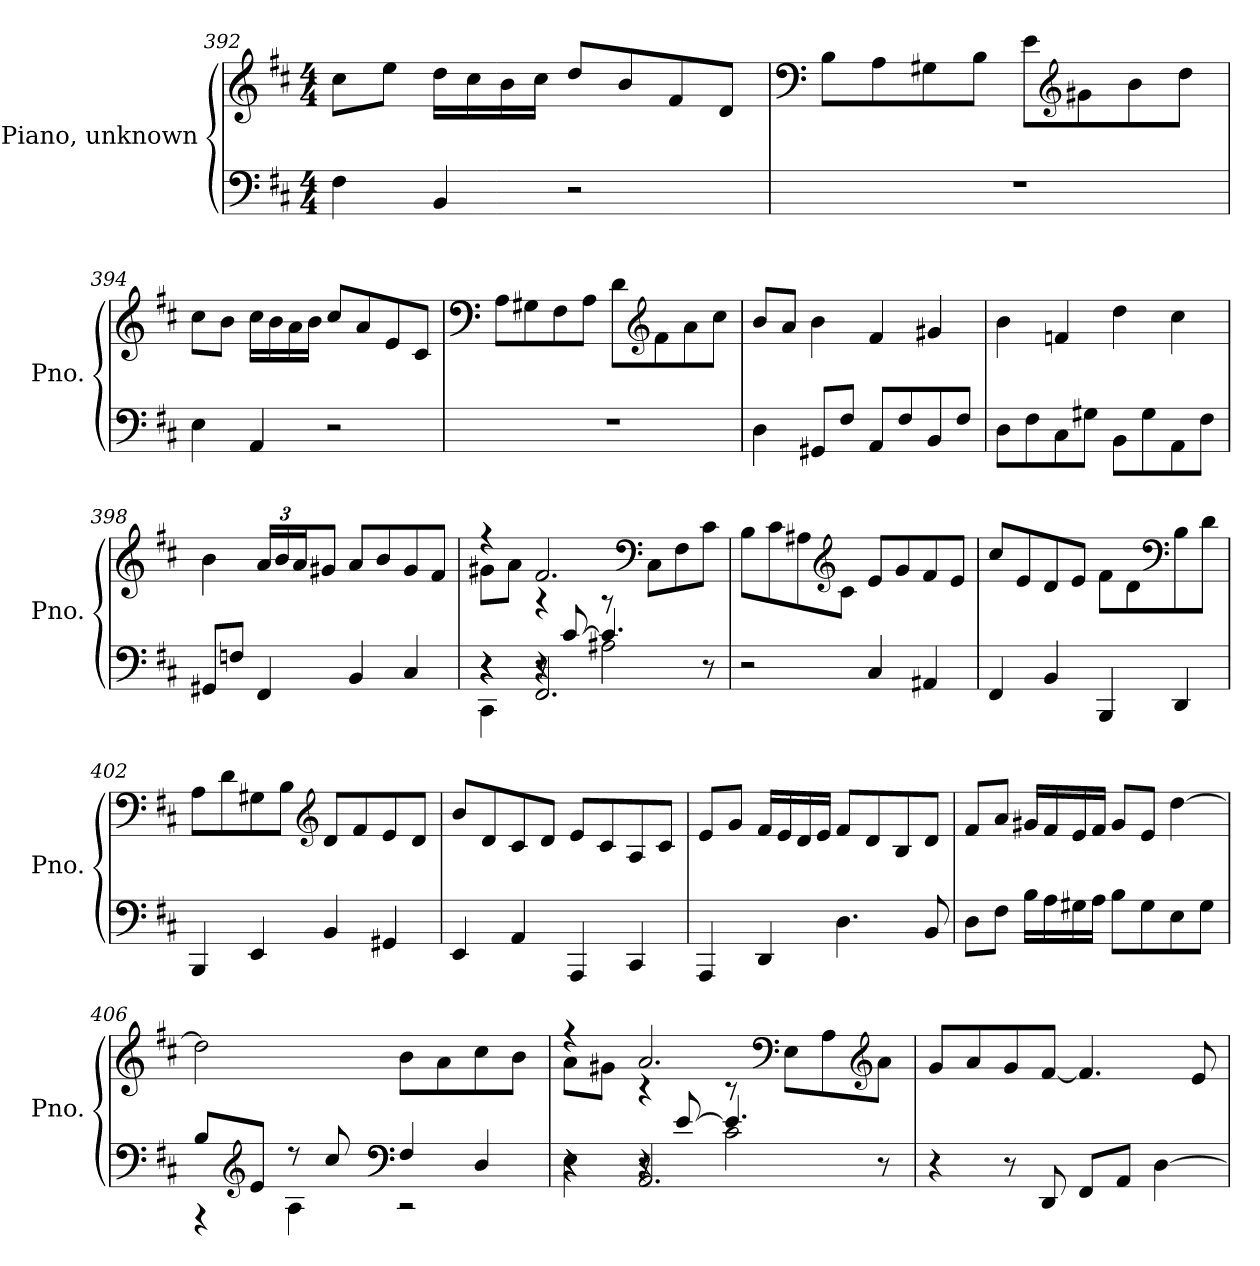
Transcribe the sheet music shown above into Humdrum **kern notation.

**kern	**kern
*part1	*part1
*staff2	*staff1
*I"Piano, unknown	*
*I'Pno.	*
!!LO:LB:g=z
*clefF4	*clefG2
*k[f#c#]	*k[f#c#]
*M4/4	*M4/4
=392	=392
4F#\	8cc#\L
.	8ee\J
4BB/	16dd\LL
.	16cc#\
.	16b\
.	16cc#\JJ
2r	8dd/L
.	8b/
.	8f#/
.	8d/J
=393	=393
*	*clefF4
1r	8B\L
.	8A\
.	8G#X\
.	8B\J
.	8e\L
*	*clefG2
.	8g#X\
.	8b\
.	8dd\J
=394	=394
4E\	8cc#\L
.	8b\J
4AA/	16cc#\LL
.	16b\
.	16a\
.	16b\JJ
2r	8cc#/L
.	8a/
.	8e/
.	8c#/J
!!LO:LB:g=z
=395	=395
*	*clefF4
1r	8A\L
.	8G#X\
.	8F#\
.	8A\J
.	8d\L
*	*clefG2
.	8f#\
.	8a\
.	8cc#\J
=396	=396
4D\	8b/L
.	8a/J
8GG#X/L	4b\
8F#/J	.
8AA/L	4f#/
8F#/	.
8BB/	4g#X/
8F#/J	.
=397	=397
8D\L	4b\
8F#\	.
8C#\	4fn/
8G#X\J	.
8BB\L	4dd\
8G#\	.
8AA\	4cc#\
8F#\J	.
=398	=398
8GG#X/L	4b\
8Fn/J	.
*	*Xbrackettup
4FF#/	24a/LL
.	24b/
.	24a/J
.	8g#X/J
4BB/	8a/L
.	8b/
4C#/	8g#/
.	8f#/J
!!LO:LB:g=z
=399	=399
*^	*^
*	*^	*	*
4r	4CC#\	4r	4r	8g#X\L
.	.	.	.	8a\J
8r	4r	2.FF#/	2.f#/	4r
[8c#/	.	.	.	.
4.c#/]	2A#X\	.	.	8r
*	*	*	*clefF4	*
.	.	.	.	8C#\L
.	.	.	.	8F#\
8r	.	.	.	8c#\J
*v	*v	*v	*	*
*	*v	*v
=400	=400
2r	8B\L
.	8c#\
.	8A#X\
*	*clefG2
.	8c#\J
4C#/	8e/L
.	8g/
4AA#X/	8f#/
.	8e/J
=401	=401
4FF#/	8cc#/L
.	8e/
4BB/	8d/
.	8e/J
4BBB/	8f#\L
.	8d\
*	*clefF4
4DD/	8B\
.	8d\J
!!LO:PB:g=z
=402	=402
4BBB/	8A\L
.	8d\
4EE/	8G#X\
.	8B\J
*	*clefG2
4BB/	8d/L
.	8f#/
4GG#X/	8e/
.	8d/J
=403	=403
4EE/	8b/L
.	8d/
4AA/	8c#/
.	8d/J
4AAA/	8e/L
.	8c#/
4CC#/	8A/
.	8c#/J
=404	=404
4AAA/	8e/L
.	8g/J
4DD/	16f#/LL
.	16e/
.	16d/
.	16e/JJ
4.D\	8f#/L
.	8d/
.	8B/
8BB/	8d/J
=405	=405
8D\L	8f#/L
8F#\J	8a/J
16B\LL	16g#X/LL
16A\	16f#/
16G#X\	16e/
16A\JJ	16f#/JJ
8B\L	8g#/L
8G#\	8e/J
8E\	[4dd\
8G#\J	.
!!LO:LB:g=z
=406	=406
*^	*
8B/L	4r	2dd\]
*clefG2	*	*
8e/J	.	.
8r	4A\	.
8cc#/	.	.
*clefF4	*	*
4F#/	2r	8b\L
.	.	8a\
4D/	.	8cc#\
.	.	8b\J
=407	=407	=407
*	*^	*^
4r	4E\	4r	4r	8a\L
.	.	.	.	8g#X\J
8r	4r	2.AA/	2.a/	4r
[8e/	.	.	.	.
4.e/]	2c#\	.	.	8r
*	*	*	*clefF4	*
.	.	.	.	8E\L
.	.	.	.	8A\
*	*	*	*clefG2	*
8r	.	.	.	8a\J
*v	*v	*v	*	*
*	*v	*v
=408	=408
4r	8g/L
.	8a/
8r	8g/
8DD/	[8f#/J
8FF#/L	4.f#/]
8AA/J	.
[4D\	.
.	8e/
=	=
*-	*-
